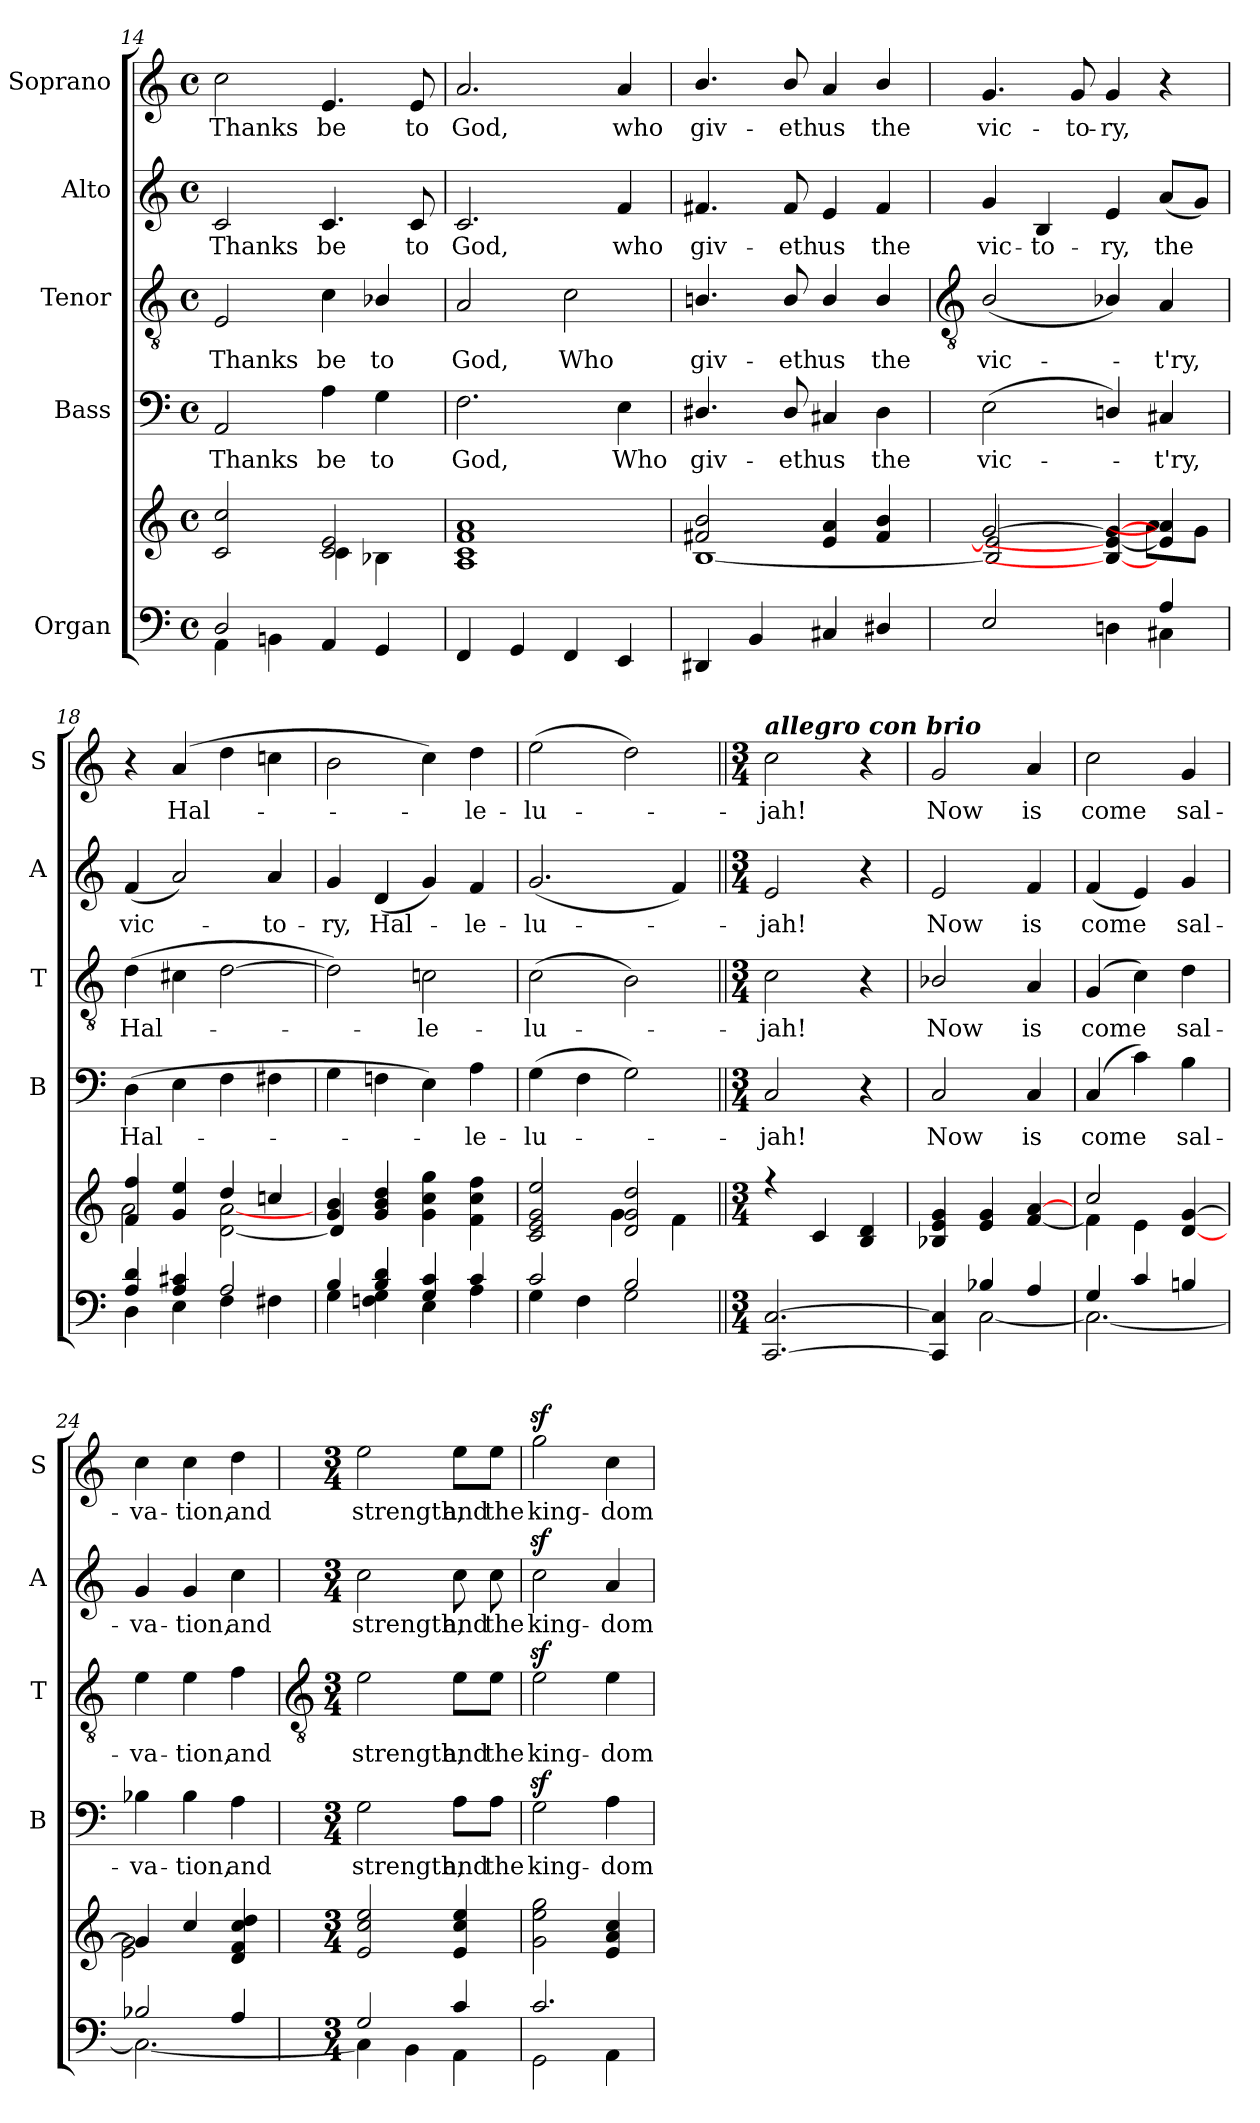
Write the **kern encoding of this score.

**kern	**kern	**kern	**text	**kern	**text	**kern	**text	**kern	**text
*part5	*part5	*part4	*part4	*part3	*part3	*part2	*part2	*part1	*part1
*staff6	*staff5	*staff4	*staff4	*staff3	*staff3	*staff2	*staff2	*staff1	*staff1
*I"Organ	*	*I"Bass	*	*I"Tenor	*	*I"Alto	*	*I"Soprano	*
*	*	*I'B	*	*I'T	*	*I'A	*	*I'S	*
*clefF4	*clefG2	*clefF4	*	*clefGv2	*	*clefG2	*	*clefG2	*
*k[]	*k[]	*k[]	*	*k[]	*	*k[]	*	*k[]	*
*C:	*C:	*C:	*	*C:	*	*C:	*	*C:	*
*M4/4	*M4/4	*M4/4	*	*M4/4	*	*M4/4	*	*M4/4	*
*met(c)	*met(c)	*met(c)	*	*met(c)	*	*met(c)	*	*met(c)	*
=14	=14	=14	=14	=14	=14	=14	=14	=14	=14
*^	*^	*	*	*	*	*	*	*	*
!	!	!	!	!	!LO:LY:b	!	!LO:LY:b	!	!LO:LY:b	!	!LO:LY:b
2D/	4AA\	2c 2cc	2ryy	2AA	Thanks	2E	Thanks	2c	Thanks	2cc	Thanks
.	4BBn\	.	.	.	.	.	.	.	.	.	.
!	!	!	!	!	!LO:LY:b	!	!LO:LY:b	!	!LO:LY:b	!	!LO:LY:b
4AA/	2ryy	2c 2e	4c\	4A	be	4c	be	4.c	be	4.e	be
!	!	!	!	!	!LO:LY:b	!	!LO:LY:b	!	!	!	!
4GG/	.	.	4B-X\	4G	to	4B-X/	to	.	.	.	.
!	!	!	!	!	!	!	!	!	!LO:LY:b	!	!LO:LY:b
.	.	.	.	.	.	.	.	8c	to	8e	to
=15	=15	=15	=15	=15	=15	=15	=15	=15	=15	=15	=15
!	!	!	!	!	!LO:LY:b	!	!LO:LY:b	!	!LO:LY:b	!	!LO:LY:b
4FF/	1ryy	1A 1c 1f 1a	1ryy	2.F	God,	2A	God,	2.c	God,	2.a	God,
4GG/	.	.	.	.	.	.	.	.	.	.	.
!	!	!	!	!	!	!	!LO:LY:b	!	!	!	!
4FF/	.	.	.	.	.	2c	Who	.	.	.	.
!	!	!	!	!	!LO:LY:b	!	!	!	!LO:LY:b	!	!LO:LY:b
4EE/	.	.	.	4E	Who	.	.	4f	who	4a	who
=16	=16	=16	=16	=16	=16	=16	=16	=16	=16	=16	=16
!	!	!	!	!	!LO:LY:b	!	!LO:LY:b	!	!LO:LY:b	!	!LO:LY:b
4DD#X/	1ryy	2f#X/ 2b/	[1B\	4.D#X/	giv-	4.Bn/	giv-	4.f#X	giv-	4.b/	giv-
4BB/	.	.	.	.	.	.	.	.	.	.	.
!	!	!	!	!	!LO:LY:b	!	!LO:LY:b	!	!LO:LY:b	!	!LO:LY:b
.	.	.	.	8D#/	-eth	8B/	-eth	8f#	-eth	8b/	-eth
!	!	!	!	!	!LO:LY:b	!	!LO:LY:b	!	!LO:LY:b	!	!LO:LY:b
4C#X/	.	4e 4a	.	4C#X	us	4B/	us	4e	us	4a	us
!	!	!	!	!	!LO:LY:b	!	!LO:LY:b	!	!LO:LY:b	!	!LO:LY:b
4D#X/	.	4f#/ 4b/	.	4D#	the	4B/	the	4f#	the	4b/	the
!!LO:LB:g=z
=17	=17	=17	=17	=17	=17	=17	=17	=17	=17	=17	=17
*	*	*	*	*	*	*clefGv2	*	*	*	*	*
!	!	!	!	!	!LO:LY:b	!	!LO:LY:b	!	!LO:LY:b	!	!LO:LY:b
2E/	2ryy	[2g/	2B/] 2e/]	(<2E	vic-	(<2B/	vic-	4g	vic-	4.g	vic-
!	!	!	!	!	!	!	!	!	!LO:LY:b	!	!
.	.	.	.	.	.	.	.	4B	-to-	.	.
!	!	!	!	!	!	!	!	!	!	!	!LO:LY:b
.	.	.	.	.	.	.	.	.	.	8g	-to-
!	!	!	!	!	!	!	!	!	!LO:LY:b	!	!LO:LY:b
4ryy	4Dn\	4B-/_ 4e/_ 4g/_	4ryy	4Dn/)	.	4B-X/)	.	4e	-ry,	4g	-ry,
!	!	!	!	!	!LO:LY:b	!	!LO:LY:b	!	!LO:LY:b	!	!
4A/	4C#X\	4e/] 4a/]	8a\L	4C#X	-t'ry,	4A	-t'ry,	(<8aL	the	4r	.
.	.	.	8g\J	.	.	.	.	8gJ)	.	.	.
=18	=18	=18	=18	=18	=18	=18	=18	=18	=18	=18	=18
!	!	!	!	!	!LO:LY:b	!	!LO:LY:b	!	!LO:LY:b	!	!
4A/ 4d/	4D\	4f/ 4ff/	2a\	(>4D	Hal-	(>4d	Hal-	(<4f	vic-	4r	.
!	!	!	!	!	!	!	!	!	!	!	!LO:LY:b
4A/ 4c#X/	4E\	4g/ 4ee/	.	4E	.	4c#X	.	2a)	.	(>4a	Hal-
2A/	4F\	4dd/	[2d\ [2a\	4F	.	[2d	.	.	.	4dd	.
!	!	!	!	!	!	!	!	!	!LO:LY:b	!	!
.	4F#X\	4ccn/	.	4F#X	.	.	.	4a	to-	4ccn	.
=19	=19	=19	=19	=19	=19	=19	=19	=19	=19	=19	=19
!	!	!	!	!	!	!	!	!	!LO:LY:b	!	!
4B/	4G\	4g/ 4b/	4d/]	4G	.	2d])	.	4g	-ry,	2b	.
!	!	!	!	!	!	!	!	!	!LO:LY:b	!	!
4B/ 4d/	4Fn\ 4G\	4g/ 4b/ 4dd/	4ryy	4Fn	.	.	.	(<4d	Hal-	.	.
!	!	!	!	!	!	!	!LO:LY:b	!	!	!	!
4G/ 4c/	4E\	4g\ 4cc\ 4gg\	2ryy	4E)	.	2cn	le-	4g)	.	4cc)	.
!	!	!	!	!	!LO:LY:b	!	!	!	!LO:LY:b	!	!LO:LY:b
4c/	4A\	4f\ 4cc\ 4ff\	.	4A	le-	.	.	4f	le-	4dd	le-
=20	=20	=20	=20	=20	=20	=20	=20	=20	=20	=20	=20
!	!	!	!	!	!LO:LY:b	!	!LO:LY:b	!	!LO:LY:b	!	!LO:LY:b
2c/	4G\	2c/ 2e/ 2g/ 2ee/	2ryy	(>4G	-lu-	(>2c	-lu-	(<2.g	-lu-	(>2ee	-lu-
.	4F\	.	.	4F	.	.	.	.	.	.	.
2B/	2G\	2d/ 2g/ 2dd/	4g\	2G)	.	2B)	.	.	.	2dd)	.
.	.	.	4f\	.	.	.	.	4f)	.	.	.
=21||	=21||	=21||	=21||	=21||	=21||	=21||	=21||	=21||	=21||	=21||	=21||
*M3/4	*	*M3/4	*	*M3/4	*	*M3/4	*	*M3/4	*	*M3/4	*
!	!	!	!	!	!	!	!	!	!	!LO:TX:a:Bi:t=allegro con brio	!
!	!LO:N:vis=1	!	!LO:N:vis=1	!	!LO:LY:b	!	!LO:LY:b	!	!LO:LY:b	!	!LO:LY:b
[2.CC/ [2.C/	2.ryy	4r	2.ryy	2C	jah!	2c	jah!	2e	jah!	2cc	jah!
.	.	4c/	.	.	.	.	.	.	.	.	.
.	.	4B/ 4d/	.	4r	.	4r	.	4r	.	4r	.
=22	=22	=22	=22	=22	=22	=22	=22	=22	=22	=22	=22
!	!	!	!	!	!LO:LY:b	!	!LO:LY:b	!	!LO:LY:b	!	!LO:LY:b
4CC/] 4C/]	4ryy	4B-X/ 4e/ 4g/	2ryy	2C	Now	2B-X/	Now	2e	Now	2g	Now
4B-X/	[2C\	4e/ 4g/	.	.	.	.	.	.	.	.	.
!	!	!	!	!	!LO:LY:b	!	!LO:LY:b	!	!LO:LY:b	!	!LO:LY:b
4A/	.	4ryy	[4f/ [4a/	4C	is	4A	is	4f	is	4a	is
=23	=23	=23	=23	=23	=23	=23	=23	=23	=23	=23	=23
!	!	!	!	!	!LO:LY:b	!	!LO:LY:b	!	!LO:LY:b	!	!LO:LY:b
4G/	2.C\_	2cc/	4f\]	(4C	come	(<4G	come	(<4f	come	2cc	come
4c/	.	.	4e\	4c)	.	4c)	.	4e)	.	.	.
!	!	!	!	!	!LO:LY:b	!	!LO:LY:b	!	!LO:LY:b	!	!LO:LY:b
4Bn/	.	[4d/ [4g/	4ryy	4B	sal-	4d	sal-	4g	sal-	4g	sal-
=24	=24	=24	=24	=24	=24	=24	=24	=24	=24	=24	=24
!	!	!	!	!	!LO:LY:b	!	!LO:LY:b	!	!LO:LY:b	!	!LO:LY:b
2B-X/	2.C\_	4g/]	2e\ 2g\	4B-X	-va-	4e	-va-	4g	-va-	4cc	-va-
!	!	!	!	!	!LO:LY:b	!	!LO:LY:b	!	!LO:LY:b	!	!LO:LY:b
.	.	4cc/	.	4B-	-tion,	4e	-tion,	4g	-tion,	4cc	-tion,
!	!	!	!	!	!LO:LY:b	!	!LO:LY:b	!	!LO:LY:b	!	!LO:LY:b
4A/	.	4d/ 4f/ 4cc/ 4dd/	4ryy	4A	and	4f	and	4cc	and	4dd	and
!!LO:LB:g=z
=25	=25	=25	=25	=25	=25	=25	=25	=25	=25	=25	=25
*	*	*	*	*	*	*clefGv2	*	*	*	*	*
*M3/4	*	*M3/4	*	*M3/4	*	*M3/4	*	*M3/4	*	*M3/4	*
!	!	!	!	!	!LO:LY:b	!	!LO:LY:b	!	!LO:LY:b	!	!LO:LY:b
2G/	4C\]	2e/ 2cc/ 2ee/	2.ryy	2G	strength,	2e	strength,	2cc	strength,	2ee	strength,
.	4BB\	.	.	.	.	.	.	.	.	.	.
!	!	!	!	!	!LO:LY:b	!	!LO:LY:b	!	!LO:LY:b	!	!LO:LY:b
4c/	4AA\	4e/ 4cc/ 4ee/	.	8A\L	and	8e\L	and	8cc	and	8ee\L	and
!	!	!	!	!	!LO:LY:b	!	!LO:LY:b	!	!LO:LY:b	!	!LO:LY:b
.	.	.	.	8A\J	the	8e\J	the	8cc	the	8ee\J	the
=26	=26	=26	=26	=26	=26	=26	=26	=26	=26	=26	=26
!	!	!	!LO:N:vis=1	!	!LO:LY:b	!	!LO:LY:b	!	!LO:LY:b	!	!LO:LY:b
2.c/	2GG\	2g\ 2ee\ 2gg\	2.ryy	2Gz<	king-	2ez<	king-	2ccz<	king-	2ggz<	king-
!	!	!	!	!	!LO:LY:b	!	!LO:LY:b	!	!LO:LY:b	!	!LO:LY:b
.	4AA\	4e/ 4a/ 4cc/	.	4A	-dom	4e	-dom	4a	-dom	4cc	-dom
*v	*v	*	*	*	*	*	*	*	*	*	*
*	*v	*v	*	*	*	*	*	*	*	*
=	=	=	=	=	=	=	=	=	=
*-	*-	*-	*-	*-	*-	*-	*-	*-	*-
